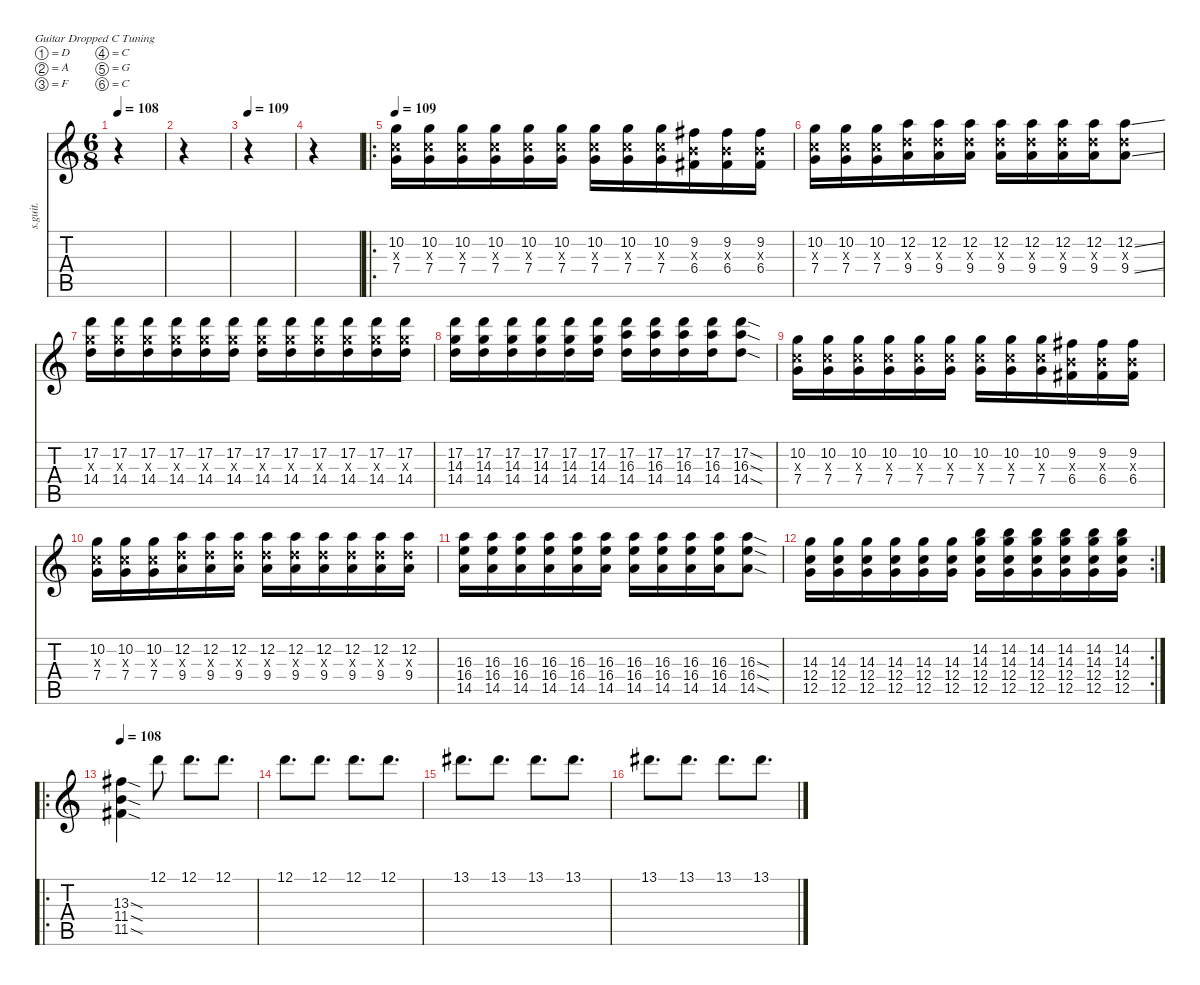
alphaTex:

\defaultSystemsLayout 4
\hideDynamics
\bracketExtendMode nobrackets
\track ("Lead" "s.guit.") {instrument distortionguitar}
\staff {score tabs}
\tuning (D4 A3 F3 C3 G2 C2)
\ts (6 8)
\tempo 108
\clef g2
\ks c
r.4{dy mf} |
r.4 |
\tempo 109
r.4 |
r.4 |
\ro
\tempo 109
(7.3{x} 7.4 10.2).16{lyrics (0 "") lyrics (1 "") lyrics (2 "") lyrics (3 "") lyrics (4 "")} (7.3{x} 7.4 10.2).16{lyrics (0 "") lyrics (1 "") lyrics (2 "") lyrics (3 "") lyrics (4 "")} (7.3{x} 7.4 10.2).16{lyrics (0 "") lyrics (1 "") lyrics (2 "") lyrics (3 "") lyrics (4 "")} (7.3{x} 7.4 10.2).16{lyrics (0 "") lyrics (1 "") lyrics (2 "") lyrics (3 "") lyrics (4 "")} (7.3{x} 7.4 10.2).16{lyrics (0 "") lyrics (1 "") lyrics (2 "") lyrics (3 "") lyrics (4 "")} (7.3{x} 7.4 10.2).16{lyrics (0 "") lyrics (1 "") lyrics (2 "") lyrics (3 "") lyrics (4 "")} (7.3{x} 7.4 10.2).16{lyrics (0 "") lyrics (1 "") lyrics (2 "") lyrics (3 "") lyrics (4 "")} (7.3{x} 7.4 10.2).16{lyrics (0 "") lyrics (1 "") lyrics (2 "") lyrics (3 "") lyrics (4 "")} (7.3{x} 7.4 10.2).16{lyrics (0 "") lyrics (1 "") lyrics (2 "") lyrics (3 "") lyrics (4 "")} (6.3{x} 6.4{acc #} 9.2{acc #}).16{lyrics (0 "") lyrics (1 "") lyrics (2 "") lyrics (3 "") lyrics (4 "")} (6.3{x} 6.4{acc #} 9.2{acc #}).16{lyrics (0 "") lyrics (1 "") lyrics (2 "") lyrics (3 "") lyrics (4 "")} (6.3{x} 6.4{acc #} 9.2{acc #}).16{lyrics (0 "") lyrics (1 "") lyrics (2 "") lyrics (3 "") lyrics (4 "")} |
(7.3{x} 7.4 10.2).16{lyrics (0 "") lyrics (1 "") lyrics (2 "") lyrics (3 "") lyrics (4 "")} (7.3{x} 7.4 10.2).16{lyrics (0 "") lyrics (1 "") lyrics (2 "") lyrics (3 "") lyrics (4 "")} (7.3{x} 7.4 10.2).16{lyrics (0 "") lyrics (1 "") lyrics (2 "") lyrics (3 "") lyrics (4 "")} (9.3{x} 9.4 12.2).16{lyrics (0 "") lyrics (1 "") lyrics (2 "") lyrics (3 "") lyrics (4 "")} (9.3{x} 9.4 12.2).16{lyrics (0 "") lyrics (1 "") lyrics (2 "") lyrics (3 "") lyrics (4 "")} (9.3{x} 9.4 12.2).16{lyrics (0 "") lyrics (1 "") lyrics (2 "") lyrics (3 "") lyrics (4 "")} (9.3{x} 9.4 12.2).16{lyrics (0 "") lyrics (1 "") lyrics (2 "") lyrics (3 "") lyrics (4 "")} (9.3{x} 9.4 12.2).16{lyrics (0 "") lyrics (1 "") lyrics (2 "") lyrics (3 "") lyrics (4 "")} (9.3{x} 9.4 12.2).16{lyrics (0 "") lyrics (1 "") lyrics (2 "") lyrics (3 "") lyrics (4 "")} (9.3{x} 9.4 12.2).16{lyrics (0 "") lyrics (1 "") lyrics (2 "") lyrics (3 "") lyrics (4 "")} (9.3{x} 9.4{ss} 12.2{ss}).8{lyrics (0 "") lyrics (1 "") lyrics (2 "") lyrics (3 "") lyrics (4 "")} |
(17.2 14.4 14.3{x}).16{lyrics (0 "") lyrics (1 "") lyrics (2 "") lyrics (3 "") lyrics (4 "")} (17.2 14.4 14.3{x}).16{lyrics (0 "") lyrics (1 "") lyrics (2 "") lyrics (3 "") lyrics (4 "")} (17.2 14.4 14.3{x}).16{lyrics (0 "") lyrics (1 "") lyrics (2 "") lyrics (3 "") lyrics (4 "")} (17.2 14.4 14.3{x}).16{lyrics (0 "") lyrics (1 "") lyrics (2 "") lyrics (3 "") lyrics (4 "")} (17.2 14.4 14.3{x}).16{lyrics (0 "") lyrics (1 "") lyrics (2 "") lyrics (3 "") lyrics (4 "")} (17.2 14.4 14.3{x}).16{lyrics (0 "") lyrics (1 "") lyrics (2 "") lyrics (3 "") lyrics (4 "")} (17.2 14.4 14.3{x}).16{lyrics (0 "") lyrics (1 "") lyrics (2 "") lyrics (3 "") lyrics (4 "")} (17.2 14.4 14.3{x}).16{lyrics (0 "") lyrics (1 "") lyrics (2 "") lyrics (3 "") lyrics (4 "")} (17.2 14.4 14.3{x}).16{lyrics (0 "") lyrics (1 "") lyrics (2 "") lyrics (3 "") lyrics (4 "")} (17.2 14.4 14.3{x}).16{lyrics (0 "") lyrics (1 "") lyrics (2 "") lyrics (3 "") lyrics (4 "")} (17.2 14.4 14.3{x}).16{lyrics (0 "") lyrics (1 "") lyrics (2 "") lyrics (3 "") lyrics (4 "")} (17.2 14.4 14.3{x}).16{lyrics (0 "") lyrics (1 "") lyrics (2 "") lyrics (3 "") lyrics (4 "")} |
(17.2 14.3 14.4).16{lyrics (0 "") lyrics (1 "") lyrics (2 "") lyrics (3 "") lyrics (4 "")} (17.2 14.3 14.4).16{lyrics (0 "") lyrics (1 "") lyrics (2 "") lyrics (3 "") lyrics (4 "")} (17.2 14.3 14.4).16{lyrics (0 "") lyrics (1 "") lyrics (2 "") lyrics (3 "") lyrics (4 "")} (17.2 14.3 14.4).16{lyrics (0 "") lyrics (1 "") lyrics (2 "") lyrics (3 "") lyrics (4 "")} (17.2 14.3 14.4).16{lyrics (0 "") lyrics (1 "") lyrics (2 "") lyrics (3 "") lyrics (4 "")} (17.2 14.3 14.4).16{lyrics (0 "") lyrics (1 "") lyrics (2 "") lyrics (3 "") lyrics (4 "")} (17.2 16.3 14.4).16{lyrics (0 "") lyrics (1 "") lyrics (2 "") lyrics (3 "") lyrics (4 "")} (17.2 16.3 14.4).16{lyrics (0 "") lyrics (1 "") lyrics (2 "") lyrics (3 "") lyrics (4 "")} (17.2 16.3 14.4).16{lyrics (0 "") lyrics (1 "") lyrics (2 "") lyrics (3 "") lyrics (4 "")} (17.2 16.3 14.4).16{lyrics (0 "") lyrics (1 "") lyrics (2 "") lyrics (3 "") lyrics (4 "")} (17.2{sod} 16.3{sod} 14.4{sod}).8{lyrics (0 "") lyrics (1 "") lyrics (2 "") lyrics (3 "") lyrics (4 "")} |
(7.3{x} 7.4 10.2).16{lyrics (0 "") lyrics (1 "") lyrics (2 "") lyrics (3 "") lyrics (4 "")} (7.3{x} 7.4 10.2).16{lyrics (0 "") lyrics (1 "") lyrics (2 "") lyrics (3 "") lyrics (4 "")} (7.3{x} 7.4 10.2).16{lyrics (0 "") lyrics (1 "") lyrics (2 "") lyrics (3 "") lyrics (4 "")} (7.3{x} 7.4 10.2).16{lyrics (0 "") lyrics (1 "") lyrics (2 "") lyrics (3 "") lyrics (4 "")} (7.3{x} 7.4 10.2).16{lyrics (0 "") lyrics (1 "") lyrics (2 "") lyrics (3 "") lyrics (4 "")} (7.3{x} 7.4 10.2).16{lyrics (0 "") lyrics (1 "") lyrics (2 "") lyrics (3 "") lyrics (4 "")} (7.3{x} 7.4 10.2).16{lyrics (0 "") lyrics (1 "") lyrics (2 "") lyrics (3 "") lyrics (4 "")} (7.3{x} 7.4 10.2).16{lyrics (0 "") lyrics (1 "") lyrics (2 "") lyrics (3 "") lyrics (4 "")} (7.3{x} 7.4 10.2).16{lyrics (0 "") lyrics (1 "") lyrics (2 "") lyrics (3 "") lyrics (4 "")} (6.3{x} 6.4{acc #} 9.2{acc #}).16{lyrics (0 "") lyrics (1 "") lyrics (2 "") lyrics (3 "") lyrics (4 "")} (6.3{x} 6.4{acc #} 9.2{acc #}).16{lyrics (0 "") lyrics (1 "") lyrics (2 "") lyrics (3 "") lyrics (4 "")} (6.3{x} 6.4{acc #} 9.2{acc #}).16{lyrics (0 "") lyrics (1 "") lyrics (2 "") lyrics (3 "") lyrics (4 "")} |
(7.3{x} 7.4 10.2).16{lyrics (0 "") lyrics (1 "") lyrics (2 "") lyrics (3 "") lyrics (4 "")} (7.3{x} 7.4 10.2).16{lyrics (0 "") lyrics (1 "") lyrics (2 "") lyrics (3 "") lyrics (4 "")} (7.3{x} 7.4 10.2).16{lyrics (0 "") lyrics (1 "") lyrics (2 "") lyrics (3 "") lyrics (4 "")} (9.3{x} 9.4 12.2).16{lyrics (0 "") lyrics (1 "") lyrics (2 "") lyrics (3 "") lyrics (4 "")} (9.3{x} 9.4 12.2).16{lyrics (0 "") lyrics (1 "") lyrics (2 "") lyrics (3 "") lyrics (4 "")} (9.3{x} 9.4 12.2).16{lyrics (0 "") lyrics (1 "") lyrics (2 "") lyrics (3 "") lyrics (4 "")} (9.3{x} 9.4 12.2).16{lyrics (0 "") lyrics (1 "") lyrics (2 "") lyrics (3 "") lyrics (4 "")} (9.3{x} 9.4 12.2).16{lyrics (0 "") lyrics (1 "") lyrics (2 "") lyrics (3 "") lyrics (4 "")} (9.3{x} 9.4 12.2).16{lyrics (0 "") lyrics (1 "") lyrics (2 "") lyrics (3 "") lyrics (4 "")} (9.3{x} 9.4 12.2).16{lyrics (0 "") lyrics (1 "") lyrics (2 "") lyrics (3 "") lyrics (4 "")} (9.3{x} 9.4 12.2).16{lyrics (0 "") lyrics (1 "") lyrics (2 "") lyrics (3 "") lyrics (4 "")} (9.3{x} 9.4 12.2).16{lyrics (0 "") lyrics (1 "") lyrics (2 "") lyrics (3 "") lyrics (4 "")} |
(16.3 16.4 14.5).16{lyrics (0 "") lyrics (1 "") lyrics (2 "") lyrics (3 "") lyrics (4 "")} (16.3 16.4 14.5).16{lyrics (0 "") lyrics (1 "") lyrics (2 "") lyrics (3 "") lyrics (4 "")} (16.3 16.4 14.5).16{lyrics (0 "") lyrics (1 "") lyrics (2 "") lyrics (3 "") lyrics (4 "")} (16.3 16.4 14.5).16{lyrics (0 "") lyrics (1 "") lyrics (2 "") lyrics (3 "") lyrics (4 "")} (16.3 16.4 14.5).16{lyrics (0 "") lyrics (1 "") lyrics (2 "") lyrics (3 "") lyrics (4 "")} (16.3 16.4 14.5).16{lyrics (0 "") lyrics (1 "") lyrics (2 "") lyrics (3 "") lyrics (4 "")} (16.3 16.4 14.5).16{lyrics (0 "") lyrics (1 "") lyrics (2 "") lyrics (3 "") lyrics (4 "")} (16.3 16.4 14.5).16{lyrics (0 "") lyrics (1 "") lyrics (2 "") lyrics (3 "") lyrics (4 "")} (16.3 16.4 14.5).16{lyrics (0 "") lyrics (1 "") lyrics (2 "") lyrics (3 "") lyrics (4 "")} (16.3 16.4 14.5).16{lyrics (0 "") lyrics (1 "") lyrics (2 "") lyrics (3 "") lyrics (4 "")} (16.3{sod} 16.4{sod} 14.5{sod}).8{lyrics (0 "") lyrics (1 "") lyrics (2 "") lyrics (3 "") lyrics (4 "")} |
\rc 2
(14.3 12.4 12.5).16{lyrics (0 "") lyrics (1 "") lyrics (2 "") lyrics (3 "") lyrics (4 "")} (14.3 12.4 12.5).16{lyrics (0 "") lyrics (1 "") lyrics (2 "") lyrics (3 "") lyrics (4 "")} (14.3 12.4 12.5).16{lyrics (0 "") lyrics (1 "") lyrics (2 "") lyrics (3 "") lyrics (4 "")} (14.3 12.4 12.5).16{lyrics (0 "") lyrics (1 "") lyrics (2 "") lyrics (3 "") lyrics (4 "")} (14.3 12.4 12.5).16{lyrics (0 "") lyrics (1 "") lyrics (2 "") lyrics (3 "") lyrics (4 "")} (14.3 12.4 12.5).16{lyrics (0 "") lyrics (1 "") lyrics (2 "") lyrics (3 "") lyrics (4 "")} (14.3 12.4 12.5 14.2).16{lyrics (0 "") lyrics (1 "") lyrics (2 "") lyrics (3 "") lyrics (4 "")} (14.3 12.4 12.5 14.2).16{lyrics (0 "") lyrics (1 "") lyrics (2 "") lyrics (3 "") lyrics (4 "")} (14.3 12.4 12.5 14.2).16{lyrics (0 "") lyrics (1 "") lyrics (2 "") lyrics (3 "") lyrics (4 "")} (14.3 12.4 12.5 14.2).16{lyrics (0 "") lyrics (1 "") lyrics (2 "") lyrics (3 "") lyrics (4 "")} (14.3 12.4 12.5 14.2).16{lyrics (0 "") lyrics (1 "") lyrics (2 "") lyrics (3 "") lyrics (4 "")} (14.3 12.4 12.5 14.2).16{lyrics (0 "") lyrics (1 "") lyrics (2 "") lyrics (3 "") lyrics (4 "")} |
\ro
\tempo 108
(11.5{sod acc #} 11.4{sod} 13.3{sod acc #}).4{lyrics (0 "") lyrics (1 "") lyrics (2 "") lyrics (3 "") lyrics (4 "")} 12.1.8{lyrics (0 "") lyrics (1 "") lyrics (2 "") lyrics (3 "") lyrics (4 "")} 12.1.8{d lyrics (0 "") lyrics (1 "") lyrics (2 "") lyrics (3 "") lyrics (4 "")} 12.1.8{d lyrics (0 "") lyrics (1 "") lyrics (2 "") lyrics (3 "") lyrics (4 "")} |
12.1.8{d lyrics (0 "") lyrics (1 "") lyrics (2 "") lyrics (3 "") lyrics (4 "")} 12.1.8{d lyrics (0 "") lyrics (1 "") lyrics (2 "") lyrics (3 "") lyrics (4 "")} 12.1.8{d lyrics (0 "") lyrics (1 "") lyrics (2 "") lyrics (3 "") lyrics (4 "")} 12.1.8{d lyrics (0 "") lyrics (1 "") lyrics (2 "") lyrics (3 "") lyrics (4 "")} |
13.1{acc #}.8{d lyrics (0 "") lyrics (1 "") lyrics (2 "") lyrics (3 "") lyrics (4 "")} 13.1{acc #}.8{d lyrics (0 "") lyrics (1 "") lyrics (2 "") lyrics (3 "") lyrics (4 "")} 13.1{acc #}.8{d lyrics (0 "") lyrics (1 "") lyrics (2 "") lyrics (3 "") lyrics (4 "")} 13.1{acc #}.8{d lyrics (0 "") lyrics (1 "") lyrics (2 "") lyrics (3 "") lyrics (4 "")} |
13.1{acc #}.8{d lyrics (0 "") lyrics (1 "") lyrics (2 "") lyrics (3 "") lyrics (4 "")} 13.1{acc #}.8{d lyrics (0 "") lyrics (1 "") lyrics (2 "") lyrics (3 "") lyrics (4 "")} 13.1{acc #}.8{d lyrics (0 "") lyrics (1 "") lyrics (2 "") lyrics (3 "") lyrics (4 "")} 13.1{acc #}.8{d lyrics (0 "") lyrics (1 "") lyrics (2 "") lyrics (3 "") lyrics (4 "")}
